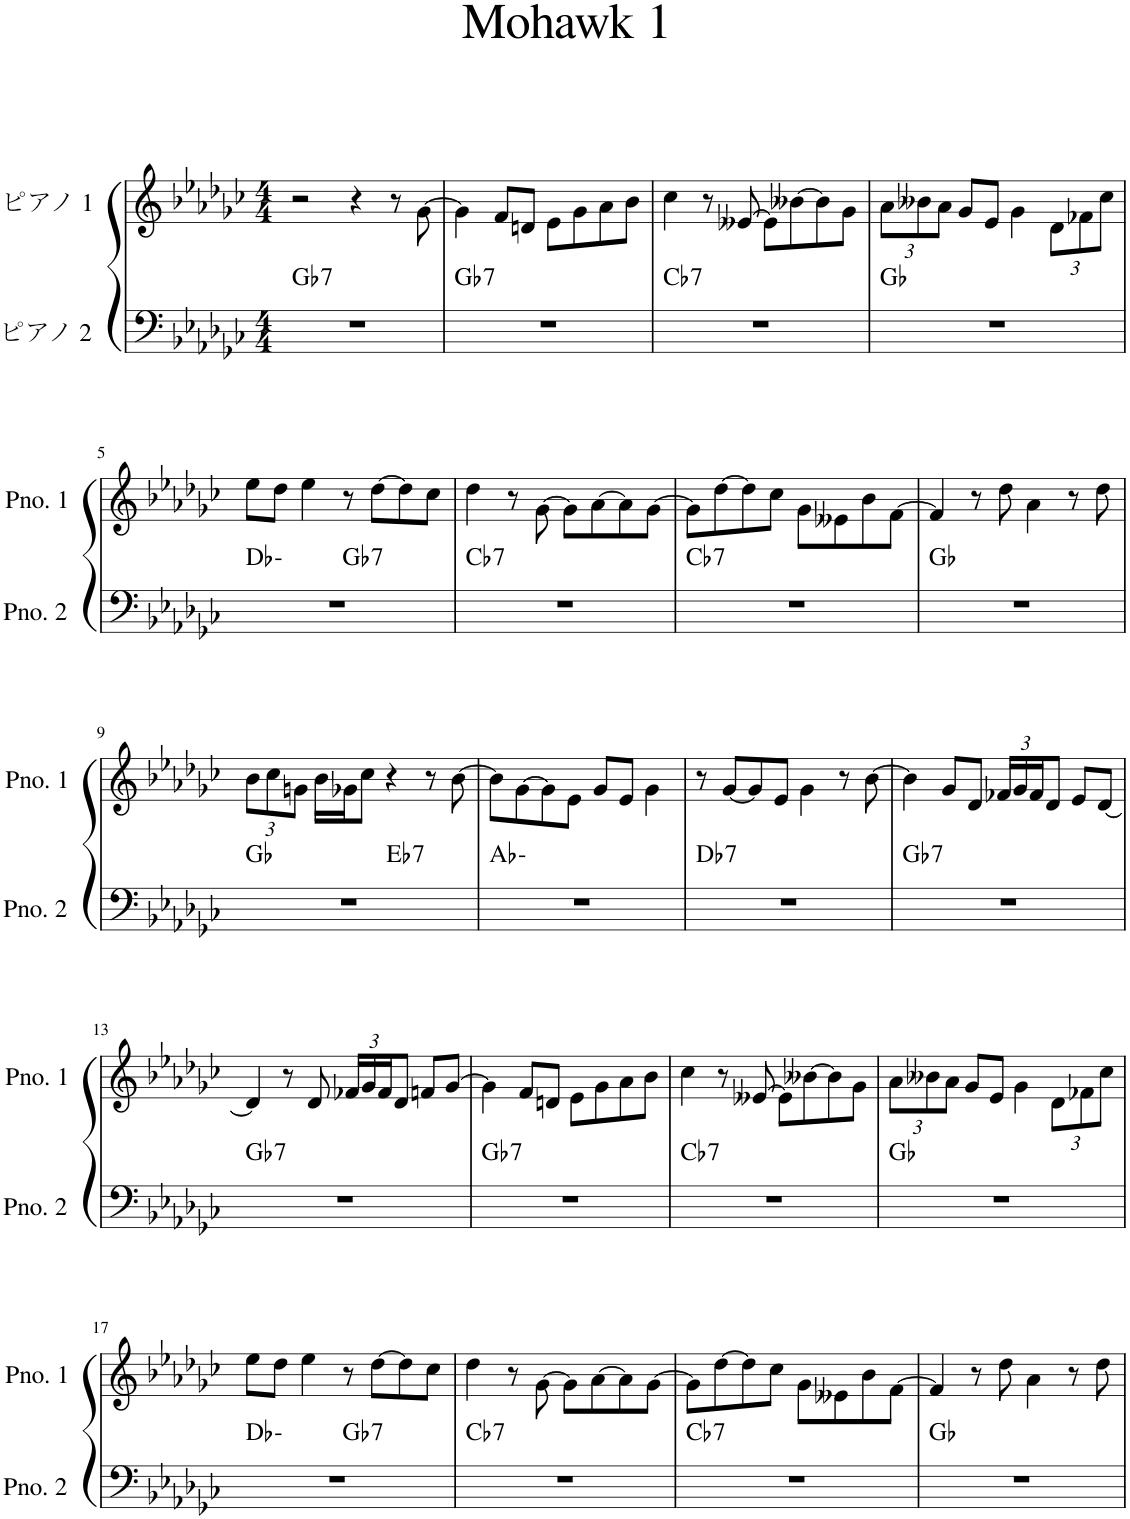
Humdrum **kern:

**kern	**harte	**kern
*part2	*part2	*part1
*staff2	*	*staff1
*I"ピアノ 2	*	*I"ピアノ 1
*clefF4	*	*clefG2
*k[b-e-a-d-g-c-]	*	*k[b-e-a-d-g-c-]
*M4/4	*	*M4/4
=1	=1	=1
!	!LO:H:kt=7	!
1r	Gb:7	2r
.	.	4r
.	.	8r
.	.	[8g-\
=2	=2	=2
!	!LO:H:kt=7	!
1r	Gb:7	4g-\]
.	.	8f/L
.	.	8dn/J
.	.	8e-\L
.	.	8g-\
.	.	8a-\
.	.	8b-\J
=3	=3	=3
!	!LO:H:kt=7	!
1r	Cb:7	4cc-\
.	.	8r
.	.	[8e--X/
.	.	8e--\L]
.	.	[8b--X\
.	.	8b--\]
.	.	8g-\J
=4	=4	=4
*	*	*Xbrackettup
1r	Gb:maj	12a-\L
.	.	12b--X\
.	.	12a-\J
.	.	8g-/L
.	.	8e-/J
.	.	4g-\
.	.	12d-\L
.	.	12f-X\
.	.	12cc-\J
!!LO:LB:g=z
=5	=5	=5
*^	*	*
1r	2ryy	Db:min	8ee-\L
.	.	.	8dd-\J
.	.	.	4ee-\
!	!	!LO:H:kt=7	!
.	2ryy	Gb:7	8r
.	.	.	[8dd-\L
.	.	.	8dd-\]
.	.	.	8cc-\J
=6	=6	=6	=6
!	!	!LO:H:kt=7	!
*v	*v	*	*
1r	Cb:7	4dd-\
.	.	8r
.	.	[8g-\
.	.	8g-\L]
.	.	[8a-\
.	.	8a-\]
.	.	[8g-\J
=7	=7	=7
!	!LO:H:kt=7	!
1r	Cb:7	8g-\L]
.	.	[8dd-\
.	.	8dd-\]
.	.	8cc-\J
.	.	8g-\L
.	.	8e--X\
.	.	8b-\
.	.	[8f\J
=8	=8	=8
1r	Gb:maj	4f/]
.	.	8r
.	.	8dd-\
.	.	4a-\
.	.	8r
.	.	8dd-\
!!LO:LB:g=z
=9	=9	=9
*^	*	*
1r	2ryy	Gb:maj	12b-\L
.	.	.	12cc-\
.	.	.	12gn\J
.	.	.	16b-\LL
.	.	.	16g-X\J
.	.	.	8cc-\J
!	!	!LO:H:kt=7	!
.	2ryy	Eb:7	4r
.	.	.	8r
.	.	.	[8b-\
*v	*v	*	*
=10	=10	=10
1r	Ab:min	8b-\L]
.	.	[8g-\
.	.	8g-\]
.	.	8e-\J
.	.	8g-/L
.	.	8e-/J
.	.	4g-\
=11	=11	=11
!	!LO:H:kt=7	!
1r	Db:7	8r
.	.	[8g-/L
.	.	8g-/]
.	.	8e-/J
.	.	4g-\
.	.	8r
.	.	[8b-\
=12	=12	=12
!	!LO:H:kt=7	!
1r	Gb:7	4b-\]
.	.	8g-/L
.	.	8d-/J
.	.	24f-X/LL
.	.	24g-/
.	.	24f-/J
.	.	8d-/J
.	.	8e-/L
.	.	[8d-/J
!!LO:LB:g=z
=13	=13	=13
!	!LO:H:kt=7	!
1r	Gb:7	4d-/]
.	.	8r
.	.	8d-/
.	.	24f-X/LL
.	.	24g-/
.	.	24f-/J
.	.	8d-/J
.	.	8fn/L
.	.	[8g-/J
=14	=14	=14
!	!LO:H:kt=7	!
1r	Gb:7	4g-\]
.	.	8f/L
.	.	8dn/J
.	.	8e-\L
.	.	8g-\
.	.	8a-\
.	.	8b-\J
=15	=15	=15
!	!LO:H:kt=7	!
1r	Cb:7	4cc-\
.	.	8r
.	.	[8e--X/
.	.	8e--\L]
.	.	[8b--X\
.	.	8b--\]
.	.	8g-\J
=16	=16	=16
1r	Gb:maj	12a-\L
.	.	12b--X\
.	.	12a-\J
.	.	8g-/L
.	.	8e-/J
.	.	4g-\
.	.	12d-\L
.	.	12f-X\
.	.	12cc-\J
!!LO:LB:g=z
=17	=17	=17
*^	*	*
1r	2ryy	Db:min	8ee-\L
.	.	.	8dd-\J
.	.	.	4ee-\
!	!	!LO:H:kt=7	!
.	2ryy	Gb:7	8r
.	.	.	[8dd-\L
.	.	.	8dd-\]
.	.	.	8cc-\J
=18	=18	=18	=18
!	!	!LO:H:kt=7	!
*v	*v	*	*
1r	Cb:7	4dd-\
.	.	8r
.	.	[8g-\
.	.	8g-\L]
.	.	[8a-\
.	.	8a-\]
.	.	[8g-\J
=19	=19	=19
!	!LO:H:kt=7	!
1r	Cb:7	8g-\L]
.	.	[8dd-\
.	.	8dd-\]
.	.	8cc-\J
.	.	8g-\L
.	.	8e--X\
.	.	8b-\
.	.	[8f\J
=20	=20	=20
1r	Gb:maj	4f/]
.	.	8r
.	.	8dd-\
.	.	4a-\
.	.	8r
.	.	8dd-\
=	=	=
*-	*-	*-
